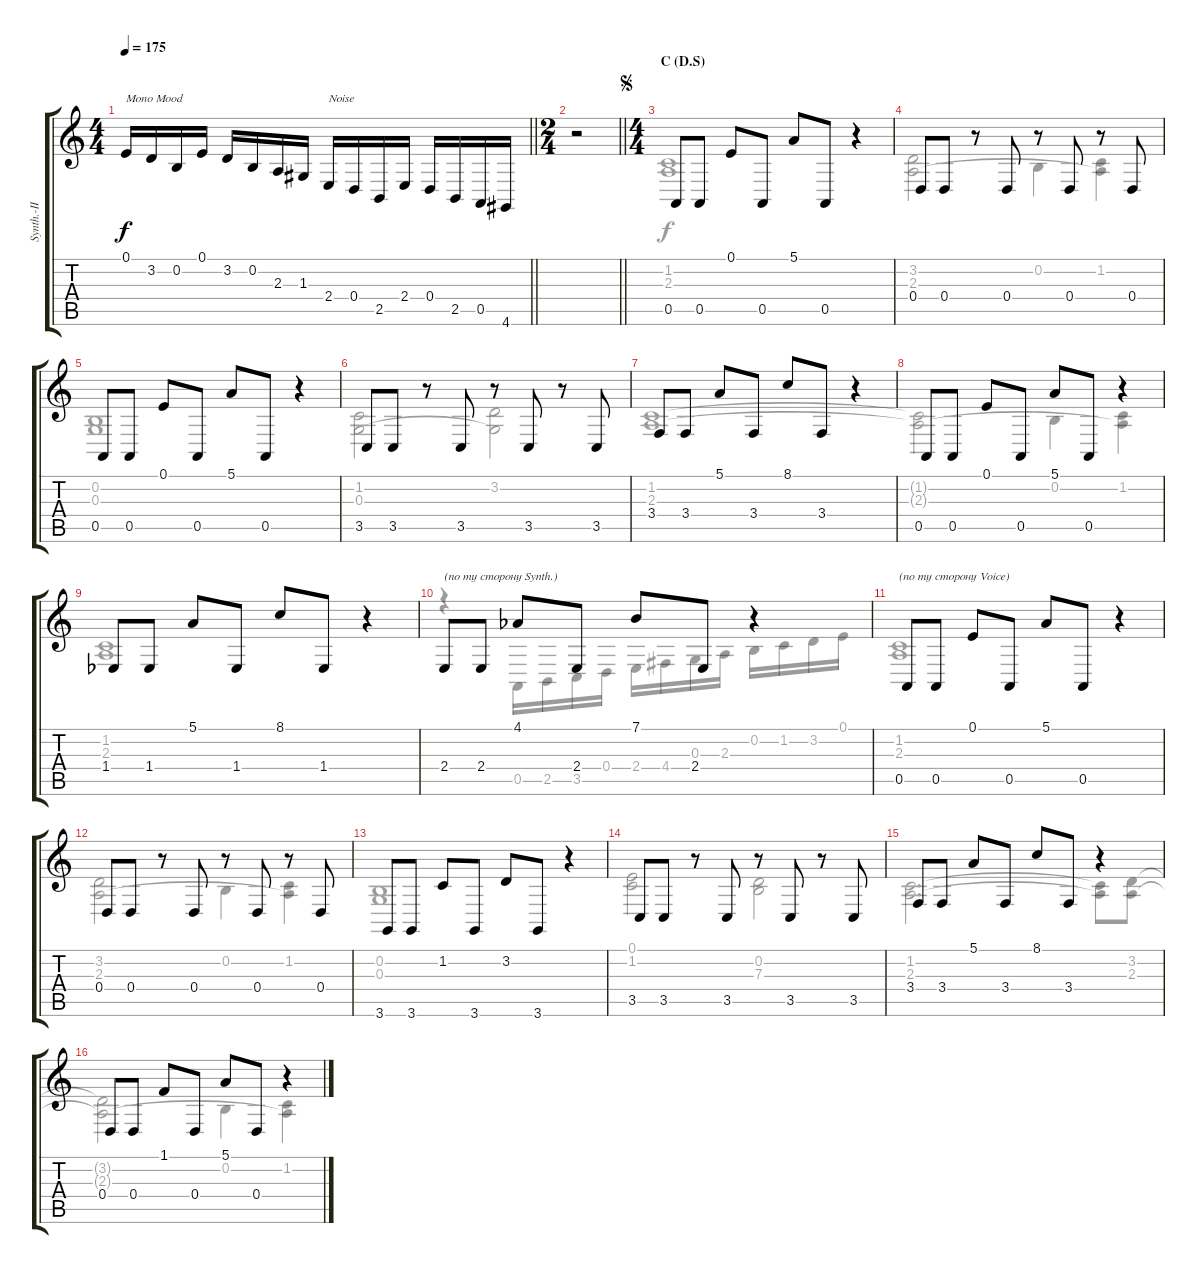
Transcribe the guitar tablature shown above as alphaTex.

\track ("Synth.-II" "Synth.-II") {instrument drawbarorgan}
\staff {score tabs}
\tuning (E4 B3 G3 D3 A2 E2) {hide}
\voice
\ts (4 4)
\tempo 175
\clef g2
\barLineRight lightlight
\ks c
0.1.16{txt "Mono Mood" dy f} 3.2.16 0.2.16 0.1.16 3.2.16 0.2.16 2.3.16 1.3.16 2.4.16{txt "Noise"} 0.4.16 2.5.16 2.4.16 0.4.16 2.5.16 0.5.16 4.6.16 |
\ts (2 4)
\barLineRight lightlight
r.2 |
\ts (4 4)
\section ("" "C (D.S)")
\jump segno
0.5.8 0.5.8 0.1.8 0.5.8 5.1.8 0.5.8 r.4 |
0.4.8 0.4.8 r.8 0.4.8 r.8 0.4.8 r.8 0.4.8 |
0.5.8 0.5.8 0.1.8 0.5.8 5.1.8 0.5.8 r.4 |
3.5.8 3.5.8 r.8 3.5.8 r.8 3.5.8 r.8 3.5.8 |
3.4.8 3.4.8 5.1.8 3.4.8 8.1.8 3.4.8 r.4 |
0.5.8 0.5.8 0.1.8 0.5.8 5.1.8 0.5.8 r.4 |
1.4{acc b}.8 1.4{acc b}.8 5.1.8 1.4{acc b}.8 8.1.8 1.4{acc b}.8 r.4 |
2.4.8{txt "(по ту сторону Synth.)"} 2.4.8 4.1{acc b}.8 2.4.8 7.1.8 2.4.8 r.4 |
0.5.8{txt "(по ту сторону Voice)"} 0.5.8 0.1.8 0.5.8 5.1.8 0.5.8 r.4 |
0.4.8 0.4.8 r.8 0.4.8 r.8 0.4.8 r.8 0.4.8 |
3.6.8 3.6.8 1.2.8 3.6.8 3.2.8 3.6.8 r.4 |
3.5.8 3.5.8 r.8 3.5.8 r.8 3.5.8 r.8 3.5.8 |
3.4.8 3.4.8 5.1.8 3.4.8 8.1.8 3.4.8 r.4 |
0.4.8 0.4.8 1.1.8 0.4.8 5.1.8 0.4.8 r.4
\voice
\clef g2
\ottava regular
\simile none
\barLineRight lightlight
\ks c
|
\barLineRight lightlight
|
(1.2 2.3).1 |
(3.2 2.3).2 0.2.4 (1.2 2.3{t}).4 |
(0.2 0.3).1 |
(1.2 0.3).2 (3.2 0.3{t}).2 |
(1.2 2.3).1 |
(1.2{t} 2.3{t}).2 0.2.4 (1.2 2.3{t}).4 |
(1.2 2.3).1 |
r.4 0.5.16 2.5.16 3.5.16 0.4.16 2.4.16 4.4.16 0.3.16 2.3.16 0.2.16 1.2.16 3.2.16 0.1.16 |
(1.2 2.3).1 |
(3.2 2.3).2 0.2.4 (1.2 2.3{t}).4 |
(0.2 0.3).1 |
(0.1 1.2).2 (0.2 7.3).2 |
(1.2 2.3).2{d} (1.2{t} 2.3{t}).8 (3.2 2.3).8 |
(3.2{t} 2.3{t}).2 0.2.4 (1.2 2.3{t}).4
